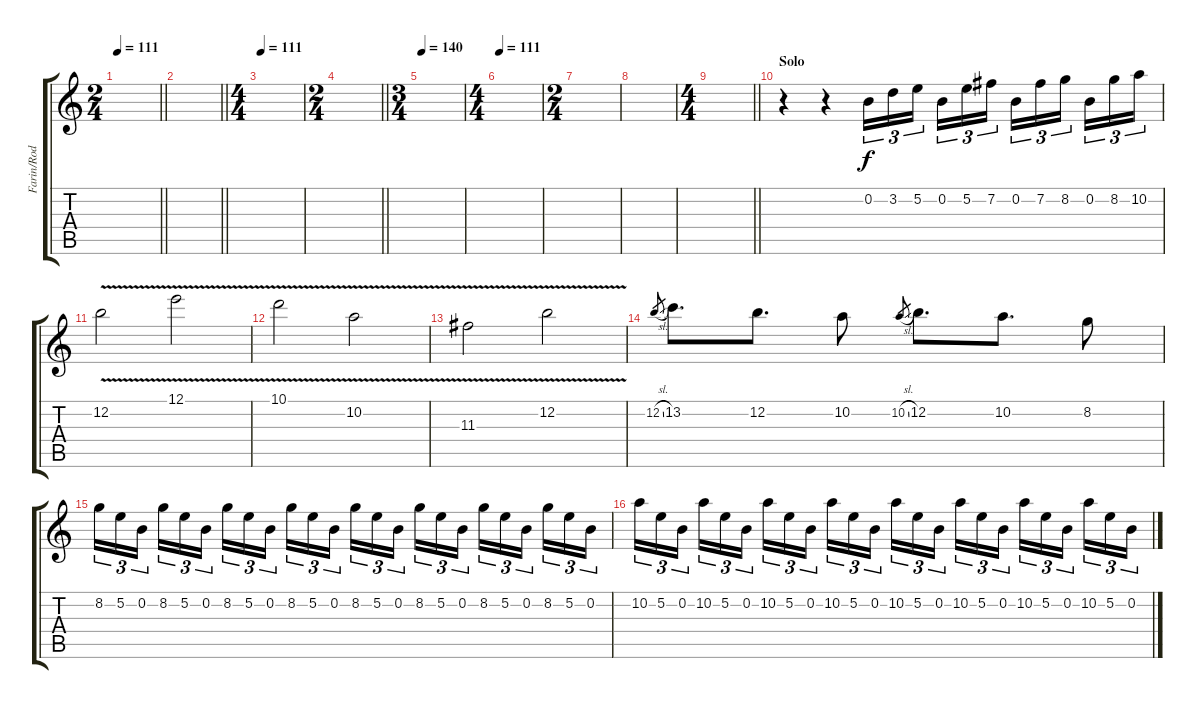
\track ("Farin/Rod Lead" "Farin/Rod ") {instrument distortionguitar}
\staff {score tabs}
\tuning (E4 B3 G3 D3 A2 E2) {hide}
\ts (2 4)
\tempo 111
\clef g2
\barLineRight lightlight
\ks c
|
\barLineRight lightlight
|
\ts (4 4)
\tempo 111
|
\ts (2 4)
\barLineRight lightlight
|
\ts (3 4)
\tempo 140
|
\ts (4 4)
\tempo 111
|
\ts (2 4)
|
|
\ts (4 4)
\barLineRight lightlight
|
\section ("" "Solo")
r.4 r.4 0.2.16{tu (3 2)} 3.2.16{tu (3 2)} 5.2.16{tu (3 2) beam splitsecondary} 0.2.16{tu (3 2)} 5.2.16{tu (3 2)} 7.2.16{tu (3 2)} 0.2.16{tu (3 2)} 7.2.16{tu (3 2)} 8.2.16{tu (3 2) beam splitsecondary} 0.2.16{tu (3 2)} 8.2.16{tu (3 2)} 10.2.16{tu (3 2)} |
12.2{v}.2 12.1{v}.2 |
10.1{v}.2 10.2{v}.2 |
11.3{v}.2 12.2{v}.2 |
12.2{sl}.8{gr} 13.2.8{d} 12.2.8{d} 10.2.8 10.2{sl}.8{gr} 12.2.8{d} 10.2.8{d} 8.2.8 |
8.2.16{tu (3 2)} 5.2.16{tu (3 2)} 0.2.16{tu (3 2) beam splitsecondary} 8.2.16{tu (3 2)} 5.2.16{tu (3 2)} 0.2.16{tu (3 2)} 8.2.16{tu (3 2)} 5.2.16{tu (3 2)} 0.2.16{tu (3 2) beam splitsecondary} 8.2.16{tu (3 2)} 5.2.16{tu (3 2)} 0.2.16{tu (3 2)} 8.2.16{tu (3 2)} 5.2.16{tu (3 2)} 0.2.16{tu (3 2) beam splitsecondary} 8.2.16{tu (3 2)} 5.2.16{tu (3 2)} 0.2.16{tu (3 2)} 8.2.16{tu (3 2)} 5.2.16{tu (3 2)} 0.2.16{tu (3 2) beam splitsecondary} 8.2.16{tu (3 2)} 5.2.16{tu (3 2)} 0.2.16{tu (3 2)} |
10.2.16{tu (3 2)} 5.2.16{tu (3 2)} 0.2.16{tu (3 2) beam splitsecondary} 10.2.16{tu (3 2)} 5.2.16{tu (3 2)} 0.2.16{tu (3 2)} 10.2.16{tu (3 2)} 5.2.16{tu (3 2)} 0.2.16{tu (3 2) beam splitsecondary} 10.2.16{tu (3 2)} 5.2.16{tu (3 2)} 0.2.16{tu (3 2)} 10.2.16{tu (3 2)} 5.2.16{tu (3 2)} 0.2.16{tu (3 2) beam splitsecondary} 10.2.16{tu (3 2)} 5.2.16{tu (3 2)} 0.2.16{tu (3 2)} 10.2.16{tu (3 2)} 5.2.16{tu (3 2)} 0.2.16{tu (3 2) beam splitsecondary} 10.2.16{tu (3 2)} 5.2.16{tu (3 2)} 0.2.16{tu (3 2)}
